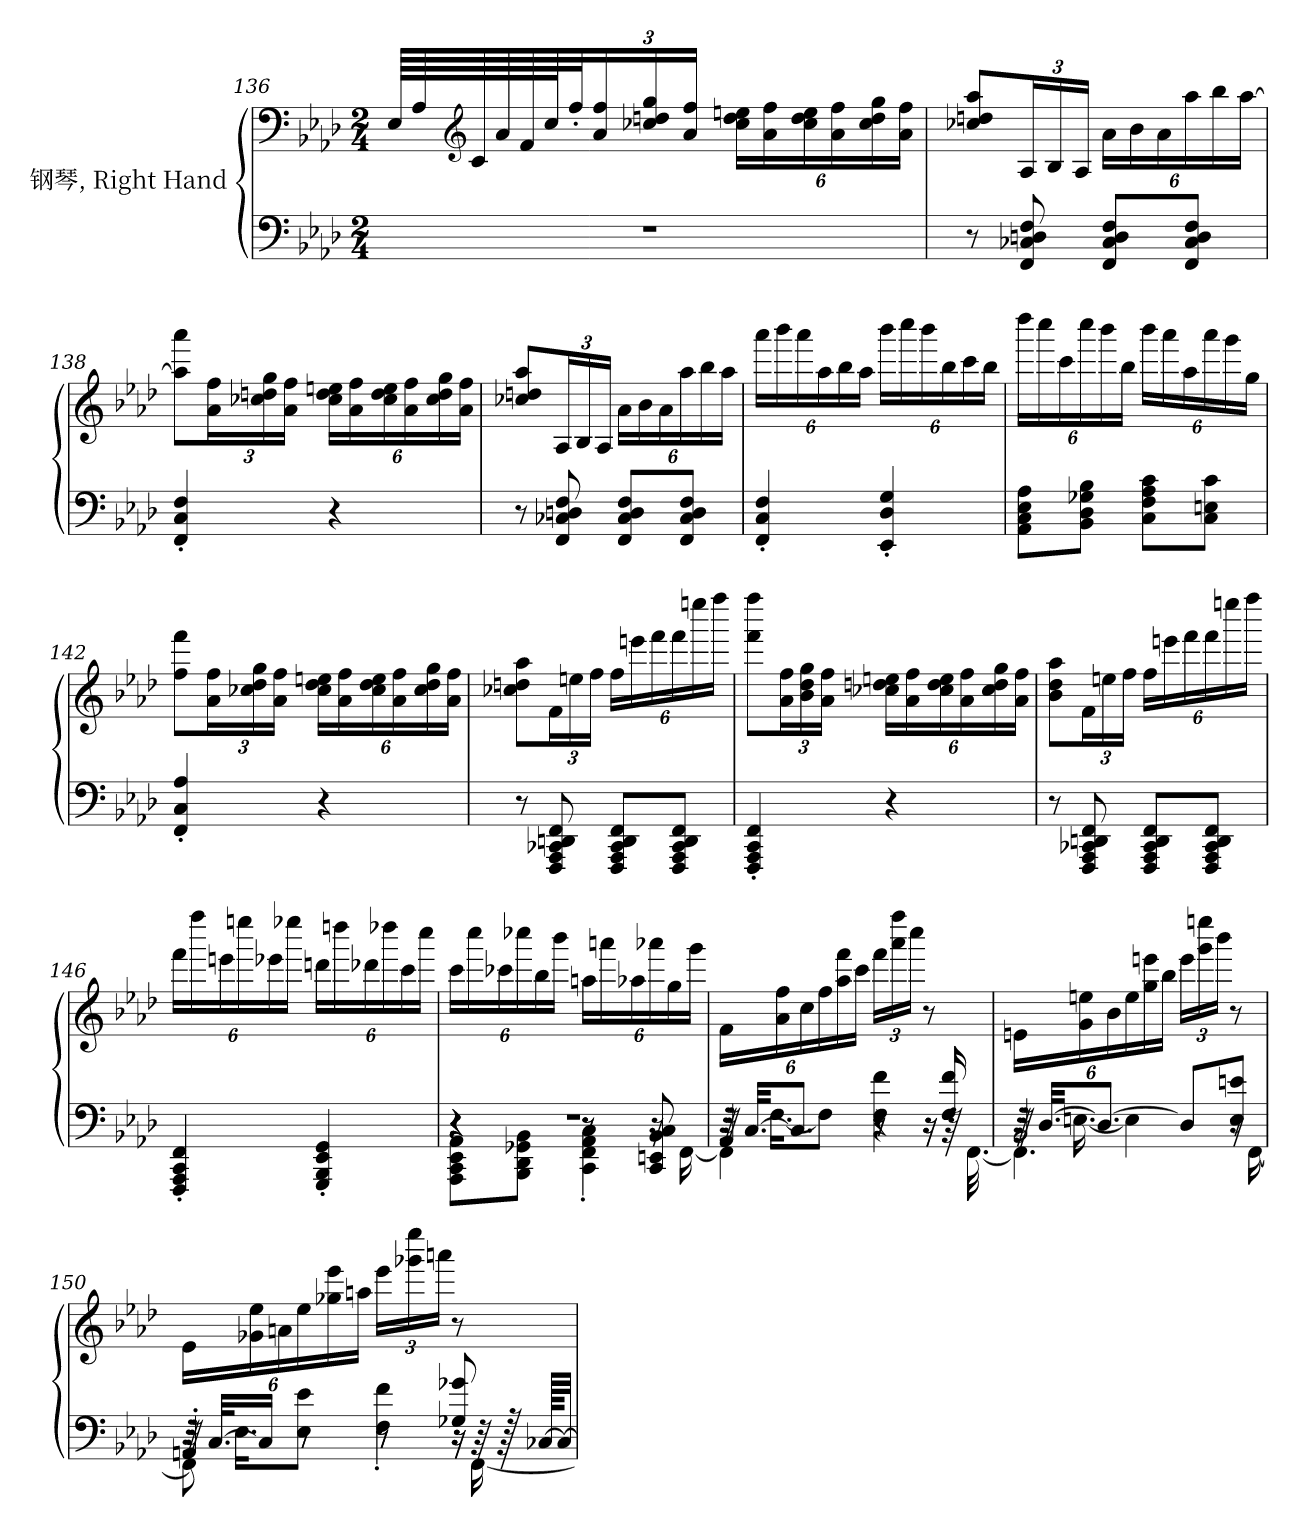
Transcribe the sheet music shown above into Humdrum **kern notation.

**kern	**kern
*part1	*part1
*staff2	*staff1
*I"钢琴, Right Hand	*
!!LO:LB:g=z
*clefF4	*clefF4
*k[b-e-a-d-]	*k[b-e-a-d-]
*M2/4	*M2/4
*MM89	*MM89
=136	=136
2r	64E-/LLLL
.	64A-/
*	*clefG2
.	64c/
.	64a-/
.	64f/
.	64cc/J
.	32ff'/J
*	*Xbrackettup
.	24a-/ 24ff/
.	24cc-X/ 24ddn/ 24gg/
.	24a-/ 24ff/JJ
*	*MM102
.	24cc-\ 24dd\ 24een\LL
.	24a-\ 24ff\
.	24cc-\ 24dd\ 24ee\
*	*MM118
.	24a-\ 24ff\
.	24cc-\ 24dd\ 24gg\
.	24a-\ 24ff\JJ
=137	=137
*	*MM96
8r	8cc-X/ 8ddn/ 8aa-/L
8FF/ 8C-X/ 8Dn/ 8F/	24A-/L
.	24B-/
.	24A-/JJ
8FF/ 8C-/ 8D/ 8F/L	24a-\LL
.	24b-\
.	24a-\
8FF/ 8C-/ 8D/ 8F/J	24aa-\
.	24bb-\
.	[24aa-\JJ
!!LO:LB:g=z
=138	=138
4FF/' 4C/' 4F/'	8aa-\] 8aaa-\L
.	24a-\ 24ff\L
.	24cc-X\ 24ddn\ 24gg\
.	24a-\ 24ff\JJ
*	*MM109
4r	24cc-\ 24dd\ 24een\LL
.	24a-\ 24ff\
.	24cc-\ 24dd\ 24ee\
*	*MM125
.	24a-\ 24ff\
.	24cc-\ 24dd\ 24gg\
.	24a-\ 24ff\JJ
=139	=139
*	*MM96
8r	8cc-X/ 8ddn/ 8aa-/L
8FF/ 8C-X/ 8Dn/ 8F/	24A-/L
.	24B-/
.	24A-/JJ
8FF/ 8C-/ 8D/ 8F/L	24a-\LL
.	24b-\
.	24a-\
8FF/ 8C-/ 8D/ 8F/J	24aa-\
.	24bb-\
.	24aa-\JJ
!!LO:LB:g=z
=140	=140
4FF/' 4C/' 4F/'	24aaa-\LL
.	24bbb-\
.	24aaa-\
.	24aa-\
.	24bb-\
.	24aa-\JJ
4EE-/' 4D-/' 4G/'	24bbb-\LL
.	24cccc\
.	24bbb-\
.	24bb-\
.	24ccc\
.	24bb-\JJ
=141	=141
8AA-\ 8C\ 8E-\ 8A-\L	24dddd-\LL
.	24cccc\
.	24ccc\
8BB-\ 8D-\ 8G-X\ 8B-\J	24cccc\
.	24bbb-\
.	24bb-\JJ
8C\ 8F\ 8A-\ 8c\L	24bbb-\LL
.	24aaa-\
.	24aa-\
8C\ 8En\ 8c\J	24aaa-\
.	24ggg\
.	24gg\JJ
!!LO:LB:g=z
=142	=142
4FF/' 4C/' 4A-/'	8ff\ 8fff\L
.	24a-\ 24ff\L
.	24cc-X\ 24dd-\ 24gg\
.	24a-\ 24ff\JJ
*	*MM109
4r	24cc-\ 24dd-\ 24een\LL
.	24a-\ 24ff\
.	24cc-\ 24dd-\ 24ee\
*	*MM125
.	24a-\ 24ff\
.	24cc-\ 24dd-\ 24gg\
.	24a-\ 24ff\JJ
=143	=143
*	*MM96
8r	8cc-X\ 8ddn\ 8aa-\L
8FFF/ 8AAA-/ 8CC-X/ 8DDn/ 8FF/	24f\L
.	24een\
.	24ff\JJ
8FFF/ 8AAA-/ 8CC-/ 8DD/ 8FF/L	24ff\LL
.	24eeen\
.	24fff\
8FFF/ 8AAA-/ 8CC-/ 8DD/ 8FF/J	24fff\
.	24eeeen\
.	24ffff\JJ
=144	=144
4FFF/' 4AAA-/' 4CC/' 4FF/'	8fff\ 8ffff\L
.	24a-\ 24ff\L
.	24b-\ 24dd-\ 24gg\
.	24a-\ 24ff\JJ
*	*MM109
4r	24cc-X\ 24ddn\ 24een\LL
.	24a-\ 24ff\
.	24cc-\ 24dd\ 24ee\
*	*MM125
.	24a-\ 24ff\
.	24cc-\ 24dd\ 24gg\
.	24a-\ 24ff\JJ
!!LO:PB:g=z
=145	=145
*	*MM96
8r	8b-\ 8dd-\ 8aa-\L
8FFF/ 8AAA-/ 8CC-X/ 8DDn/ 8FF/	24f\L
.	24een\
.	24ff\JJ
8FFF/ 8AAA-/ 8CC-/ 8DD/ 8FF/L	24ff\LL
.	24eeen\
.	24fff\
8FFF/ 8AAA-/ 8CC-/ 8DD/ 8FF/J	24fff\
.	24eeeen\
.	24ffff\JJ
=146	=146
4FFF/' 4AAA-/' 4CC/' 4FF/'	24fff\LL
.	24ffff\
.	24eeen\
.	24eeeen\
.	24eee-X\
.	24eeee-X\JJ
4GGG/' 4BBB-/' 4EE-/' 4GG/'	24dddn\LL
.	24ddddn\
.	24ddd-X\
.	24dddd-X\
.	24ccc\
.	24cccc\JJ
!!LO:LB:g=z
=147	=147
*^	*
*	*^	*
*	*	*^	*
2r	8AAA-\ 8CC\ 8EE-\ 8AA-\L	4r	4r	24ccc\LL
.	.	.	.	24cccc\
.	.	.	.	24ccc-X\
.	8BBB-\ 8DD-\ 8GG-X\ 8BB-\J	.	.	24cccc-X\
.	.	.	.	24bb-\
.	.	.	.	24bbb-\JJ
.	4CC\' 4FF\' 4AA-\' 4C\'	8r	8r	24aan\LL
.	.	.	.	24aaan\
.	.	.	.	24aa-X\
.	.	8CC/ 8EEn/ 8BB-/ 8C/	16r	24aaa-X\
.	.	.	.	24gg\
.	.	.	[16FF\	.
.	.	.	.	24ggg\JJ
=148	=148	=148	=148	=148
64r	32r	4AA-/	4FF\]	24f\LL
[32.C/KKL	.	.	.	.
.	[16.F\KL	.	.	.
.	.	.	.	24a-\ 24ff\
8.C/J]	.	.	.	.
.	.	.	.	24cc\
.	8F\J]	.	.	24ff\
.	.	.	.	24aa-\ 24fff\
.	.	.	.	24ccc\JJ
8r	4F\ 4f\	4r	8r	24fff\LL
.	.	.	.	24aaa-\ 24ffff\
.	.	.	.	24cccc\JJ
16r	.	.	16r	8r
16F/ 16f/	.	.	64r	.
.	.	.	[32.FF\	.
!!LO:LB:g=z
=149	=149	=149	=149	=149
64r	32r	2BB-/	4.FF\]	24en\LL
[32.D-/KKL	.	.	.	.
.	[16.En\	.	.	.
.	.	.	.	24g\ 24een\
8.D-/J_	.	.	.	.
.	.	.	.	24b-\
.	4E\]	.	.	24ee\
.	.	.	.	24gg\ 24eeen\
.	.	.	.	24bb-\JJ
8D-/L]	.	.	.	24eee\LL
.	.	.	.	24ggg\ 24eeeen\
.	.	.	.	24bbb-\JJ
8E/ 8en/J	8r	.	16r	8r
.	.	.	[16FF\	.
=150	=150	=150	=150	=150
64r	32r	4AAn'/	8FF\]	24e-\LL
[32.C/KLL	.	.	.	.
.	16.E-\KL	.	.	.
.	.	.	.	24g-X\ 24ee-\
16C/JJ]	.	.	.	.
.	.	.	.	24an\
8r	8E-\ 8e-\J	.	8r	24ee-\
.	.	.	.	24gg-X\ 24eee-\
.	.	.	.	24aan\JJ
8r	4F\' 4f\'	8r	8r	24eee-\LL
.	.	.	.	24ggg-X\ 24eeee-\
.	.	.	.	24aaan\JJ
8G-X/ 8g-X/	.	16r	16r	8r
.	.	64r	[16FF\	.
.	.	128r	.	.
.	.	[128C-X/KKLLL	.	.
.	.	32C-/JJJ_	.	.
*v	*v	*v	*v	*
=	=
*-	*-
